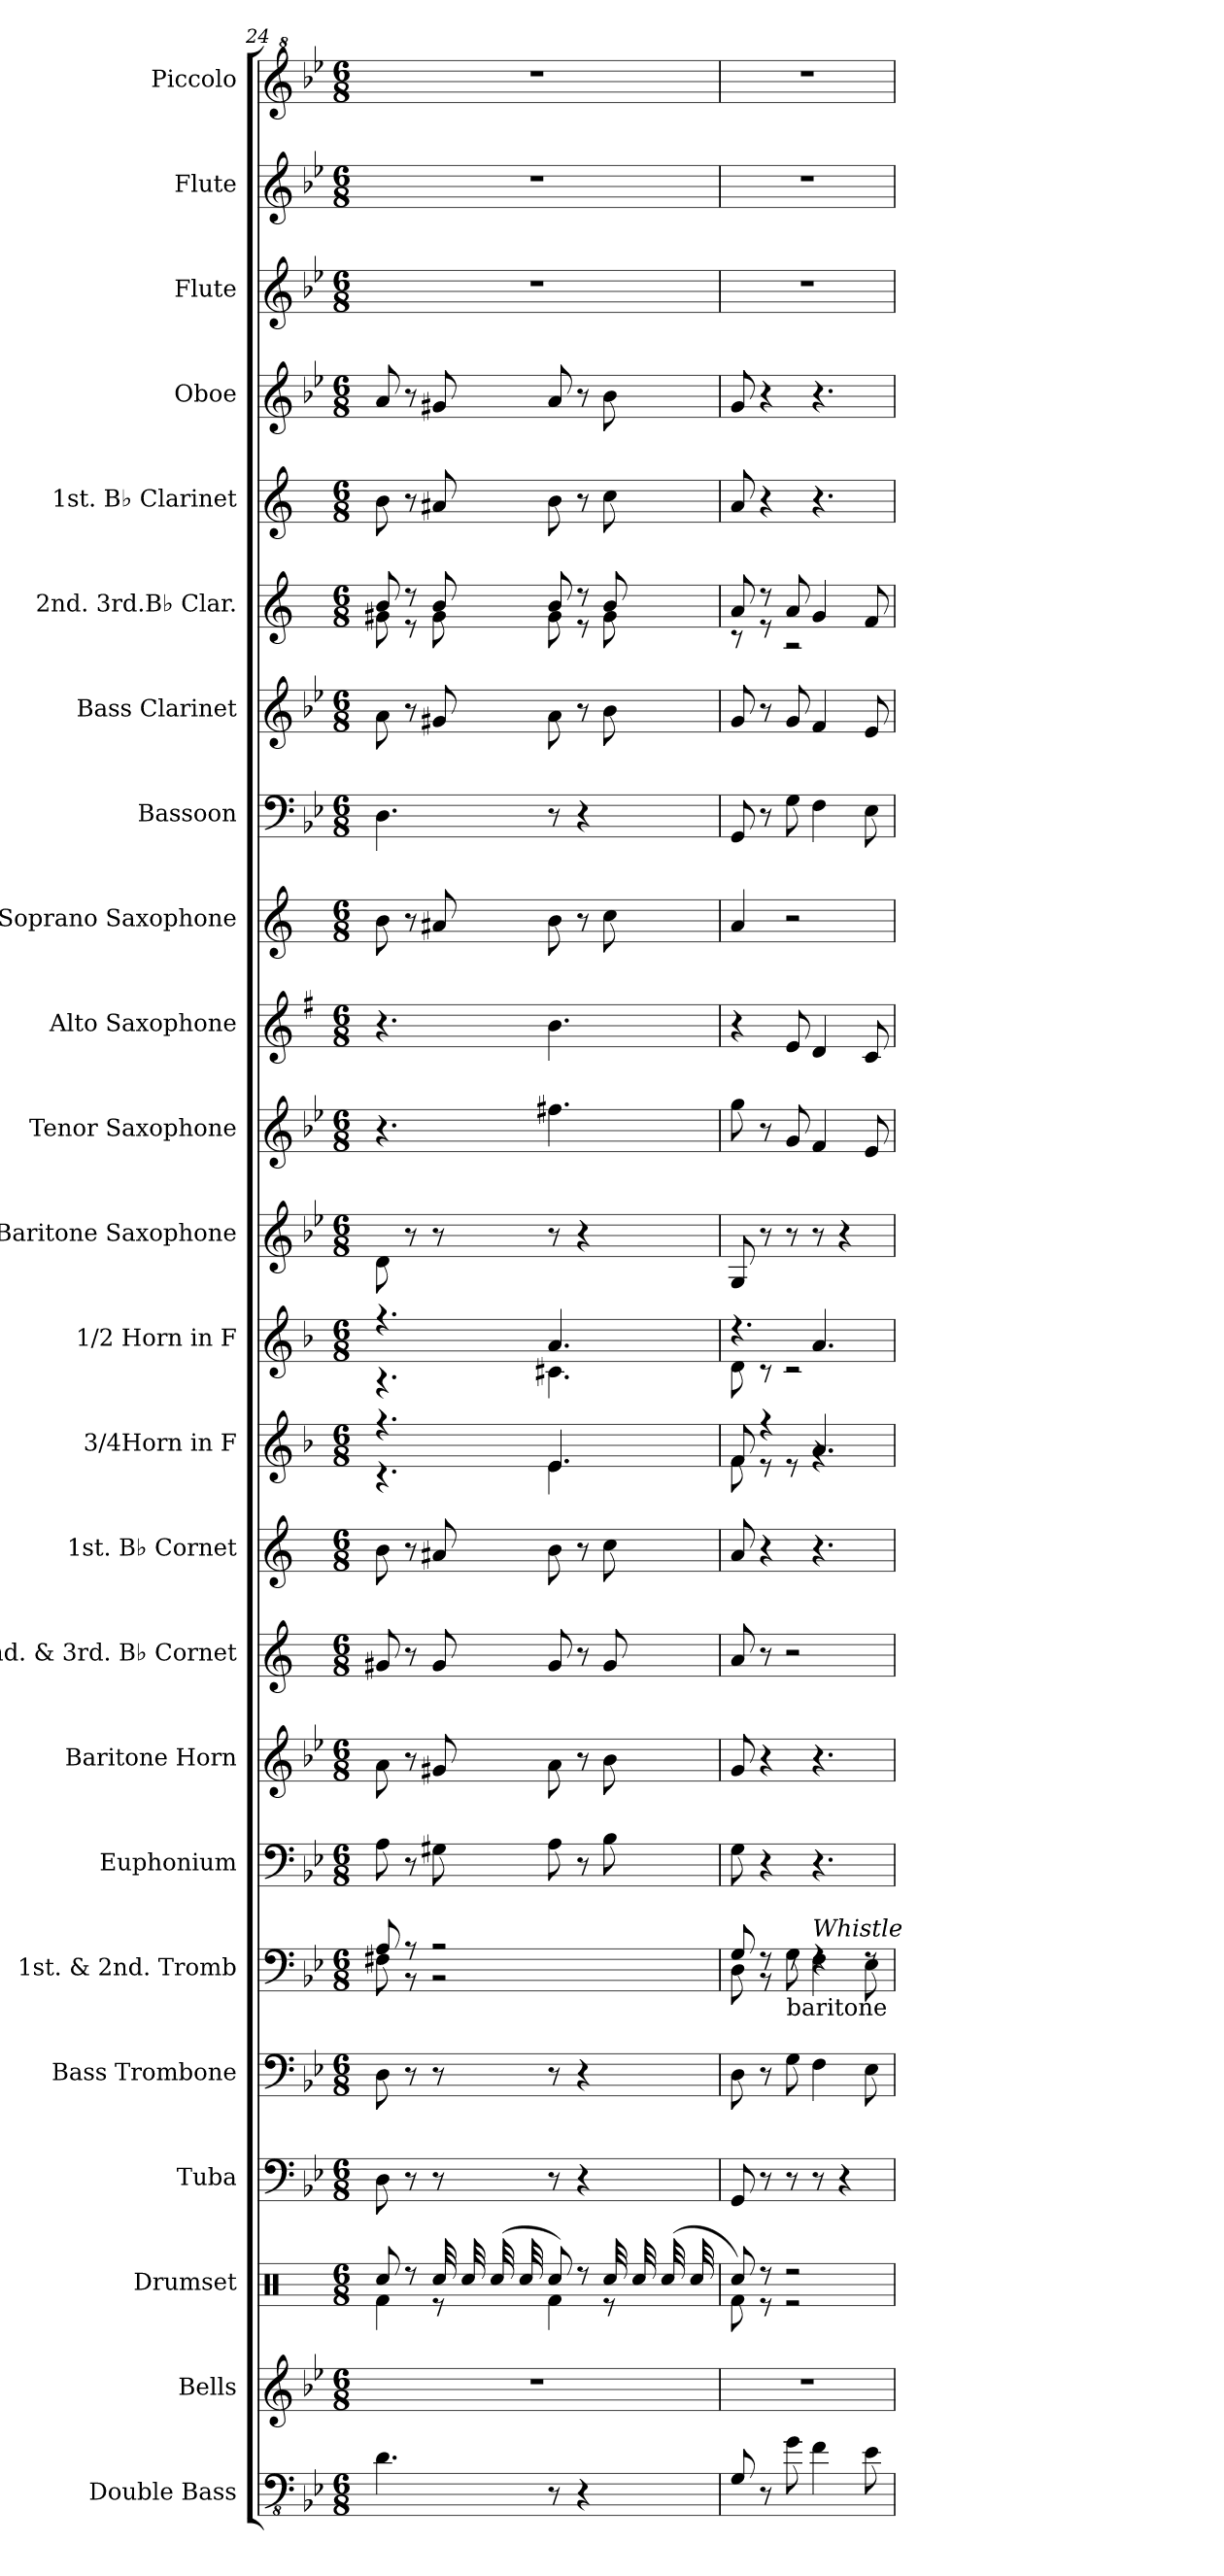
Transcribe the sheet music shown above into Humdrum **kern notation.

**kern	**kern	**kern	**kern	**kern	**kern	**kern	**kern	**kern	**kern	**kern	**kern	**kern	**kern	**kern	**kern	**kern	**kern	**kern	**kern	**kern	**kern	**kern	**kern
*part24	*part23	*part22	*part21	*part20	*part19	*part18	*part17	*part16	*part15	*part14	*part13	*part12	*part11	*part10	*part9	*part8	*part7	*part6	*part5	*part4	*part3	*part2	*part1
*staff24	*staff23	*staff22	*staff21	*staff20	*staff19	*staff18	*staff17	*staff16	*staff15	*staff14	*staff13	*staff12	*staff11	*staff10	*staff9	*staff8	*staff7	*staff6	*staff5	*staff4	*staff3	*staff2	*staff1
*I"Double Bass	*I"Bells	*I"Drumset	*I"Tuba	*I"Bass Trombone	*I"1st. &amp; 2nd. Tromb	*I"Euphonium	*I"Baritone Horn	*I"2nd. &amp; 3rd. B♭ Cornet	*I"1st. B♭ Cornet	*I"3/4Horn in F	*I"1/2 Horn in F	*I"Baritone Saxophone	*I"Tenor Saxophone	*I"Alto Saxophone	*I"Soprano Saxophone	*I"Bassoon	*I"Bass Clarinet	*I"2nd. 3rd.B♭ Clar.	*I"1st. B♭ Clarinet	*I"Oboe	*I"Flute	*I"Flute	*I"Piccolo
*I'Db.	*	*I'Drs.	*I'Tba.	*I'B. Tbn.	*	*I'Euph.	*I'Bar. Hn.	*I'2&amp;3 B♭ Cnt.	*I'1 B♭ Cnt.	*	*	*I'Bar. Sax.	*I'T. Sax.	*I'A. Sax.	*I'S. Sax.	*I'Bsn.	*I'B. Cl.	*I'2/3 B♭ Cl.	*I'1 B♭ Cl.	*I'Ob.	*I'Fl.	*I'Fl.	*I'Picc.
!!LO:PB:g=z
*clefFv4	*clefG2	*clefX	*clefF4	*clefF4	*clefF4	*clefF4	*clefG2	*clefG2	*clefG2	*clefG2	*clefG2	*clefG2	*clefG2	*clefG2	*clefG2	*clefF4	*clefG2	*clefG2	*clefG2	*clefG2	*clefG2	*clefG2	*clefG^2
*ITrd7c12	*	*	*	*	*	*	*ITrd8c14	*ITrd1c2	*ITrd1c2	*ITrd4c7	*ITrd4c7	*ITrd12c21	*ITrd8c14	*ITrd5c9	*ITrd1c2	*	*ITrd8c14	*ITrd1c2	*ITrd1c2	*	*	*	*ITrd-7c-12
*k[b-e-]	*k[b-e-]	*k[]	*k[b-e-]	*k[b-e-]	*k[b-e-]	*k[b-e-]	*k[b-e-]	*k[b-e-]	*k[b-e-]	*k[b-e-]	*k[b-e-]	*k[b-e-]	*k[b-e-]	*k[b-e-]	*k[b-e-]	*k[b-e-]	*k[b-e-]	*k[b-e-]	*k[b-e-]	*k[b-e-]	*k[b-e-]	*k[b-e-]	*k[b-e-]
*M6/8	*M6/8	*M6/8	*M6/8	*M6/8	*M6/8	*M6/8	*M6/8	*M6/8	*M6/8	*M6/8	*M6/8	*M6/8	*M6/8	*M6/8	*M6/8	*M6/8	*M6/8	*M6/8	*M6/8	*M6/8	*M6/8	*M6/8	*M6/8
=24	=24	=24	=24	=24	=24	=24	=24	=24	=24	=24	=24	=24	=24	=24	=24	=24	=24	=24	=24	=24	=24	=24	=24
*	*	*^	*	*	*^	*	*	*	*	*^	*^	*	*	*	*	*	*	*^	*	*	*	*	*
4.DD\	2.r	8Rcc/	4Rf\	8D\	8D\	8A/	8F#X\	8A\	8A\	8f#X/	8a\	4.r	4.r	4.r	4.r	8D\	4.r	4.r	8a\	4.D\	8A\	8a/	8f#X\	8a\	8a/	2.r	2.r	2.r
.	.	8r	.	8r	8r	8r	8r	8r	8r	8r	8r	.	.	.	.	8r	.	.	8r	.	8r	8r	8r	8r	8r	.	.	.
*	*	*tremolo	*	*	*	*	*	*	*	*	*	*	*	*	*	*	*	*	*	*	*	*	*	*	*	*	*	*
.	.	(>32Rcc/	8r	8r	8r	2r	2r	8G#X\	8G#X/	8f#/	8g#X/	.	.	.	.	8r	.	.	8g#X/	.	8G#X/	8a/	8f#\	8g#X/	8g#X/	.	.	.
.	.	(>32Rcc/	.	.	.	.	.	.	.	.	.	.	.	.	.	.	.	.	.	.	.	.	.	.	.	.	.	.
.	.	(>32Rcc/	.	.	.	.	.	.	.	.	.	.	.	.	.	.	.	.	.	.	.	.	.	.	.	.	.	.
.	.	32Rcc/	.	.	.	.	.	.	.	.	.	.	.	.	.	.	.	.	.	.	.	.	.	.	.	.	.	.
*	*	*Xtremolo	*	*	*	*	*	*	*	*	*	*	*	*	*	*	*	*	*	*	*	*	*	*	*	*	*	*
8r	.	8Rcc/)	4Rf\	8r	8r	.	.	8A\	8A\	8f#/	8a\	4.A/	4.A\	4.d/	4.F#X\	8r	4.f#X\	4.d\	8a\	8r	8A\	8a/	8f#\	8a\	8a/	.	.	.
4r	.	8r	.	4r	4r	.	.	8r	8r	8r	8r	.	.	.	.	4r	.	.	8r	4r	8r	8r	8r	8r	8r	.	.	.
*	*	*tremolo	*	*	*	*	*	*	*	*	*	*	*	*	*	*	*	*	*	*	*	*	*	*	*	*	*	*
.	.	(>32Rcc/	8r	.	.	.	.	8B-\	8B-\	8f#/	8b-\	.	.	.	.	.	.	.	8b-\	.	8B-\	8a/	8f#\	8b-\	8b-\	.	.	.
.	.	(>32Rcc/	.	.	.	.	.	.	.	.	.	.	.	.	.	.	.	.	.	.	.	.	.	.	.	.	.	.
.	.	(>32Rcc/	.	.	.	.	.	.	.	.	.	.	.	.	.	.	.	.	.	.	.	.	.	.	.	.	.	.
.	.	32Rcc/	.	.	.	.	.	.	.	.	.	.	.	.	.	.	.	.	.	.	.	.	.	.	.	.	.	.
*	*	*Xtremolo	*	*	*	*	*	*	*	*	*	*	*	*	*	*	*	*	*	*	*	*	*	*	*	*	*	*
=25	=25	=25	=25	=25	=25	=25	=25	=25	=25	=25	=25	=25	=25	=25	=25	=25	=25	=25	=25	=25	=25	=25	=25	=25	=25	=25	=25	=25
8GGG/	2.r	8Rcc/)	8Rf\	8GG/	8D\	8G/	8D\	8G\	8G/	8g/	8g/	8B-/	8B-\	4.r	8G\	8GG/	8g\	4r	4g/	8GG/	8G/	8g/	8r	8g/	8g/	2.r	2.r	2.r
8r	.	8r	8r	8r	8r	8rF	8r	4r	4r	8r	4r	4r	8r	.	8r	8r	8r	.	.	8r	8r	8r	8r	4r	4r	.	.	.
!	!	!	!	!	!	!LO:TX:b:t=baritone	!	!	!	!	!	!	!	!	!	!	!	!	!	!	!	!	!	!	!	!	!	!
8GG\	.	2r	2r	8r	8G\	8rF	8G!\	.	.	2r	.	.	8r	.	2r	8r	8G/	8G/	2r	8G\	8G/	8g/	2r	.	.	.	.	.
!	!	!	!	!	!	!LO:TX:a:i:t=Whistle	!	!	!	!	!	!	!	!	!	!	!	!	!	!	!	!	!	!	!	!	!	!
4FF\	.	.	.	8r	4F\	4rF	4F!\	4.r	4.r	.	4.r	4.d/	4.rg	4.d/	.	8r	4F/	4F/	.	4F\	4F/	4f/	.	4.r	4.r	.	.	.
.	.	.	.	4r	.	.	.	.	.	.	.	.	.	.	.	4r	.	.	.	.	.	.	.	.	.	.	.	.
8EE-\	.	.	.	.	8E-\	8rF	8E-!\	.	.	.	.	.	.	.	.	.	8E-/	8E-/	.	8E-\	8E-/	8e-/	.	.	.	.	.	.
*	*	*	*	*	*	*	*	*	*	*	*	*v	*v	*	*	*	*	*	*	*	*	*v	*v	*	*	*	*	*
*	*	*v	*v	*	*	*v	*v	*	*	*	*	*	*v	*v	*	*	*	*	*	*	*	*	*	*	*	*
=	=	=	=	=	=	=	=	=	=	=	=	=	=	=	=	=	=	=	=	=	=	=	=
*-	*-	*-	*-	*-	*-	*-	*-	*-	*-	*-	*-	*-	*-	*-	*-	*-	*-	*-	*-	*-	*-	*-	*-
